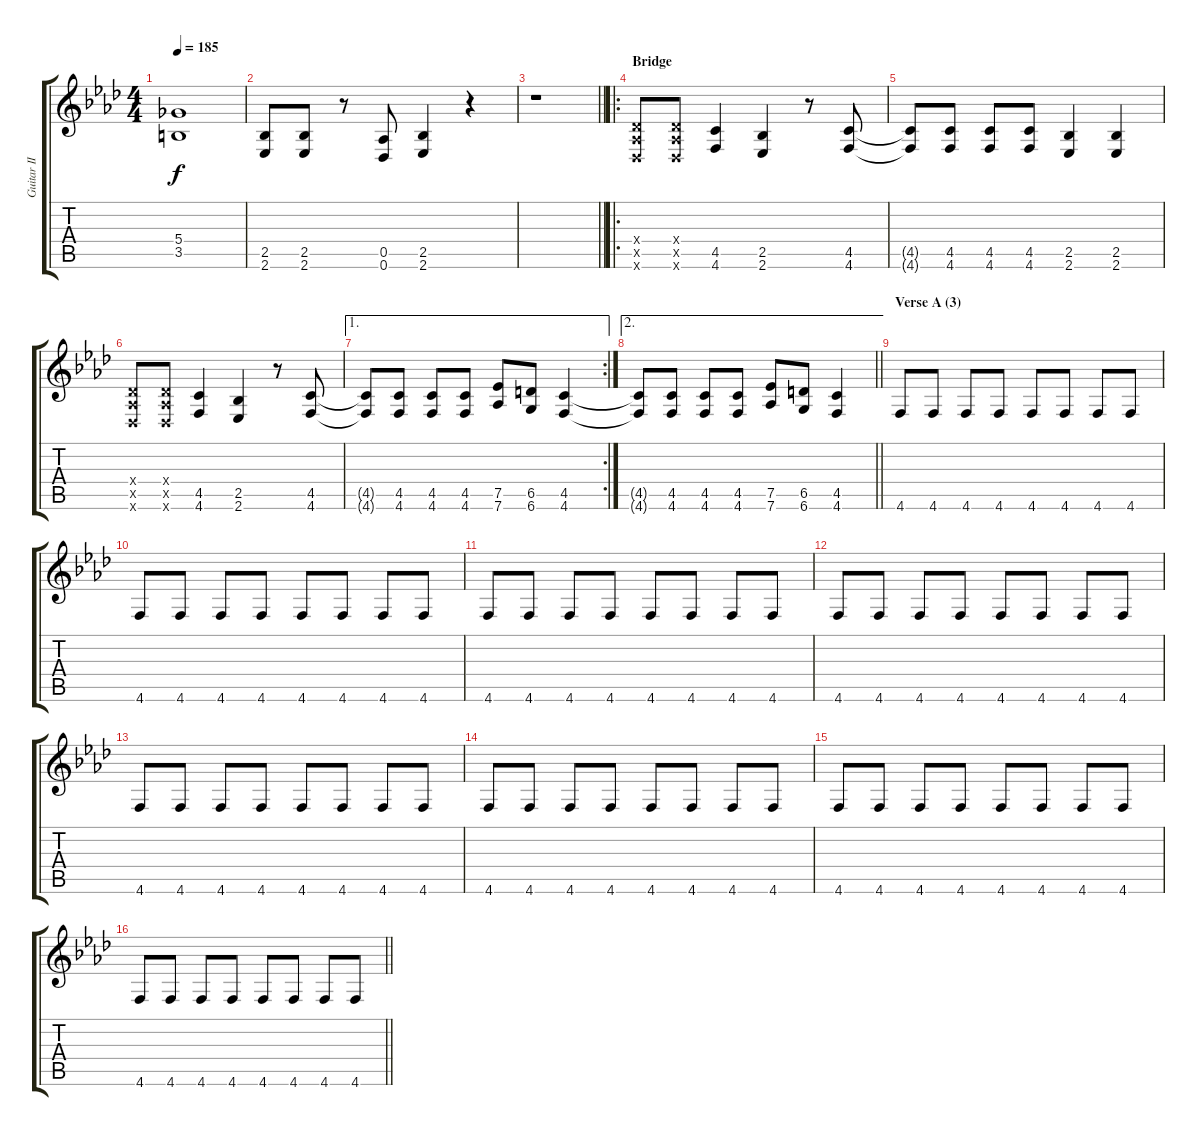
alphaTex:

\track ("Guitar II" "Guitar II") {instrument distortionguitar}
\staff {score tabs}
\tuning (Eb4 Bb3 Gb3 Db3 Ab2 Db2) {hide}
\ts (4 4)
\tempo 185
\clef g2
\ks fminor
(5.4{t} 3.5{t}).1{dy f} |
(2.5 2.6).8 (2.5 2.6).8 r.8 (0.5 0.6).8 (2.5 2.6).4 r.4 |
\barLineRight lightlight
r.1 |
\ro
\section ("" "Bridge")
(0.4{x} 0.5{x} 0.6{x}).8 (0.4{x} 0.5{x} 0.6{x}).8 (4.5 4.6).4 (2.5 2.6).4 r.8 (4.5 4.6).8 |
(4.5{t} 4.6{t}).8 (4.5 4.6).8 (4.5 4.6).8 (4.5 4.6).8 (2.5 2.6).4 (2.5 2.6).4 |
(0.4{x} 0.5{x} 0.6{x}).8 (0.4{x} 0.5{x} 0.6{x}).8 (4.5 4.6).4 (2.5 2.6).4 r.8 (4.5 4.6).8 |
\ae 1
\rc 2
(4.5{t} 4.6{t}).8 (4.5 4.6).8 (4.5 4.6).8 (4.5 4.6).8 (7.5 7.6).8 (6.5 6.6).8 (4.5 4.6).4 |
\ae 2
\barLineRight lightlight
(4.5{t} 4.6{t}).8 (4.5 4.6).8 (4.5 4.6).8 (4.5 4.6).8 (7.5 7.6).8 (6.5 6.6).8 (4.5 4.6).4 |
\section ("" "Verse A (3)")
4.6.8 4.6.8 4.6.8 4.6.8 4.6.8 4.6.8 4.6.8 4.6.8 |
4.6.8 4.6.8 4.6.8 4.6.8 4.6.8 4.6.8 4.6.8 4.6.8 |
4.6.8 4.6.8 4.6.8 4.6.8 4.6.8 4.6.8 4.6.8 4.6.8 |
4.6.8 4.6.8 4.6.8 4.6.8 4.6.8 4.6.8 4.6.8 4.6.8 |
4.6.8 4.6.8 4.6.8 4.6.8 4.6.8 4.6.8 4.6.8 4.6.8 |
4.6.8 4.6.8 4.6.8 4.6.8 4.6.8 4.6.8 4.6.8 4.6.8 |
4.6.8 4.6.8 4.6.8 4.6.8 4.6.8 4.6.8 4.6.8 4.6.8 |
\barLineRight lightlight
4.6.8 4.6.8 4.6.8 4.6.8 4.6.8 4.6.8 4.6.8 4.6.8
